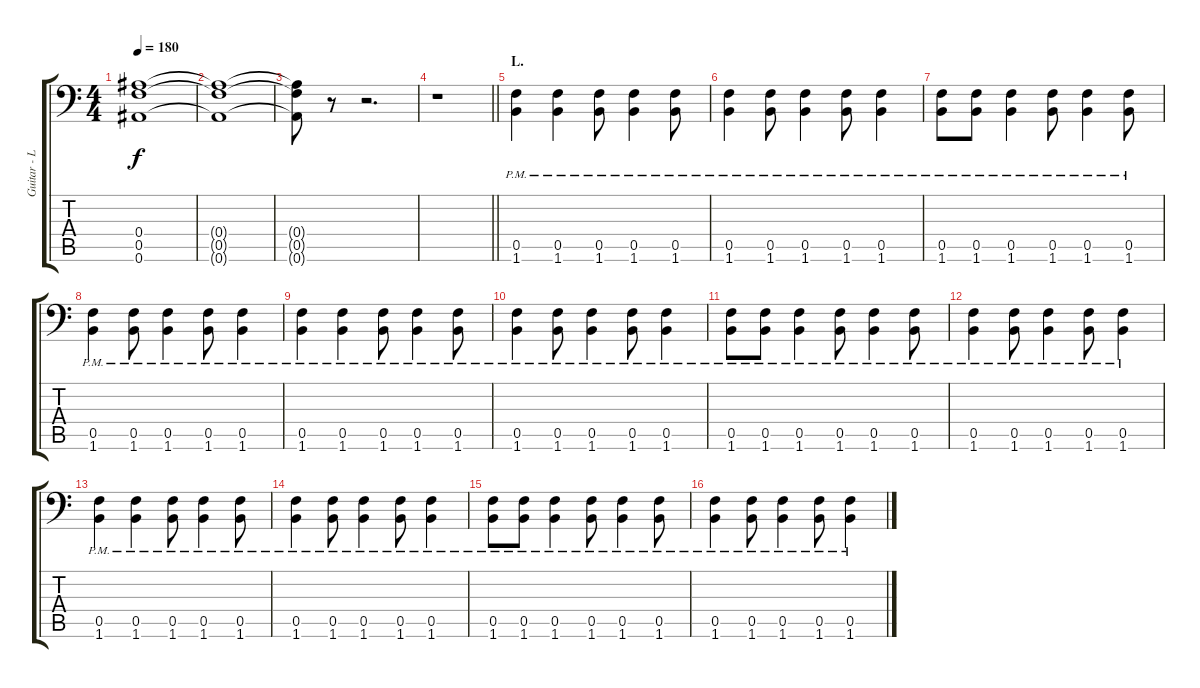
\track ("Guitar - Left" "Guitar - L") {instrument distortionguitar}
\staff {score tabs}
\tuning (C4 G3 Eb3 Bb2 F2 Bb1) {hide}
\ts (4 4)
\tempo 180
\clef f4
\ks c
(0.4 0.5 0.6).1{dy f} |
(0.4{t} 0.5{t} 0.6{t}).1 |
(0.4{t} 0.5{t} 0.6{t}).8 r.8 r.2{d} |
\barLineRight lightlight
r.1 |
\section ("" "L.")
(0.5{pm} 1.6{pm}).4 (0.5{pm} 1.6{pm}).4 (0.5{pm} 1.6{pm}).8 (0.5{pm} 1.6{pm}).4 (0.5{pm} 1.6{pm}).8 |
(0.5{pm} 1.6{pm}).4 (0.5{pm} 1.6{pm}).8 (0.5{pm} 1.6{pm}).4 (0.5{pm} 1.6{pm}).8 (0.5{pm} 1.6{pm}).4 |
(0.5{pm} 1.6{pm}).8 (0.5{pm} 1.6{pm}).8 (0.5{pm} 1.6{pm}).4 (0.5{pm} 1.6{pm}).8 (0.5{pm} 1.6{pm}).4 (0.5{pm} 1.6{pm}).8 |
(0.5{pm} 1.6{pm}).4 (0.5{pm} 1.6{pm}).8 (0.5{pm} 1.6{pm}).4 (0.5{pm} 1.6{pm}).8 (0.5{pm} 1.6{pm}).4 |
(0.5{pm} 1.6{pm}).4 (0.5{pm} 1.6{pm}).4 (0.5{pm} 1.6{pm}).8 (0.5{pm} 1.6{pm}).4 (0.5{pm} 1.6{pm}).8 |
(0.5{pm} 1.6{pm}).4 (0.5{pm} 1.6{pm}).8 (0.5{pm} 1.6{pm}).4 (0.5{pm} 1.6{pm}).8 (0.5{pm} 1.6{pm}).4 |
(0.5{pm} 1.6{pm}).8 (0.5{pm} 1.6{pm}).8 (0.5{pm} 1.6{pm}).4 (0.5{pm} 1.6{pm}).8 (0.5{pm} 1.6{pm}).4 (0.5{pm} 1.6{pm}).8 |
(0.5{pm} 1.6{pm}).4 (0.5{pm} 1.6{pm}).8 (0.5{pm} 1.6{pm}).4 (0.5{pm} 1.6{pm}).8 (0.5{pm} 1.6{pm}).4 |
(0.5{pm} 1.6{pm}).4 (0.5{pm} 1.6{pm}).4 (0.5{pm} 1.6{pm}).8 (0.5{pm} 1.6{pm}).4 (0.5{pm} 1.6{pm}).8 |
(0.5{pm} 1.6{pm}).4 (0.5{pm} 1.6{pm}).8 (0.5{pm} 1.6{pm}).4 (0.5{pm} 1.6{pm}).8 (0.5{pm} 1.6{pm}).4 |
(0.5{pm} 1.6{pm}).8 (0.5{pm} 1.6{pm}).8 (0.5{pm} 1.6{pm}).4 (0.5{pm} 1.6{pm}).8 (0.5{pm} 1.6{pm}).4 (0.5{pm} 1.6{pm}).8 |
(0.5{pm} 1.6{pm}).4 (0.5{pm} 1.6{pm}).8 (0.5{pm} 1.6{pm}).4 (0.5{pm} 1.6{pm}).8 (0.5{pm} 1.6{pm}).4
